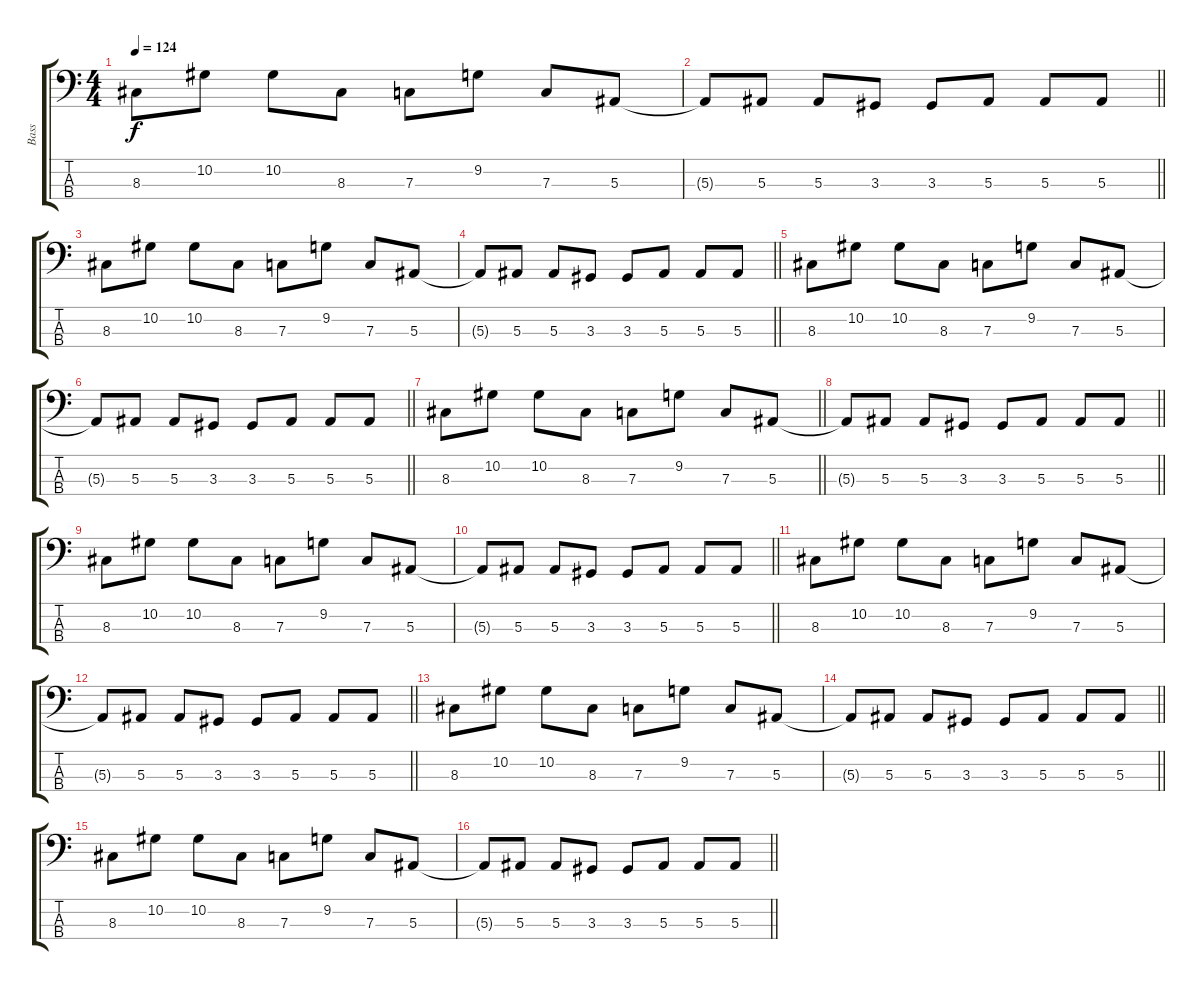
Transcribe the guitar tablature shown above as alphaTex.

\track ("Bass" "Bass") {instrument electricbassfinger}
\staff {score tabs}
\tuning (Eb2 Bb1 F1 C1) {hide}
\ts (4 4)
\tempo 124
\clef f4
\ks c
8.3.8{dy f} 10.2.8 10.2.8 8.3.8 7.3.8 9.2.8 7.3.8 5.3.8 |
\barLineRight lightlight
5.3{t}.8 5.3.8 5.3.8 3.3.8 3.3.8 5.3.8 5.3.8 5.3.8 |
8.3.8 10.2.8 10.2.8 8.3.8 7.3.8 9.2.8 7.3.8 5.3.8 |
\barLineRight lightlight
5.3{t}.8 5.3.8 5.3.8 3.3.8 3.3.8 5.3.8 5.3.8 5.3.8 |
8.3.8 10.2.8 10.2.8 8.3.8 7.3.8 9.2.8 7.3.8 5.3.8 |
\barLineRight lightlight
5.3{t}.8 5.3.8 5.3.8 3.3.8 3.3.8 5.3.8 5.3.8 5.3.8 |
\barLineRight lightlight
8.3.8 10.2.8 10.2.8 8.3.8 7.3.8 9.2.8 7.3.8 5.3.8 |
\barLineRight lightlight
5.3{t}.8 5.3.8 5.3.8 3.3.8 3.3.8 5.3.8 5.3.8 5.3.8 |
8.3.8 10.2.8 10.2.8 8.3.8 7.3.8 9.2.8 7.3.8 5.3.8 |
\barLineRight lightlight
5.3{t}.8 5.3.8 5.3.8 3.3.8 3.3.8 5.3.8 5.3.8 5.3.8 |
8.3.8 10.2.8 10.2.8 8.3.8 7.3.8 9.2.8 7.3.8 5.3.8 |
\barLineRight lightlight
5.3{t}.8 5.3.8 5.3.8 3.3.8 3.3.8 5.3.8 5.3.8 5.3.8 |
8.3.8 10.2.8 10.2.8 8.3.8 7.3.8 9.2.8 7.3.8 5.3.8 |
\barLineRight lightlight
5.3{t}.8 5.3.8 5.3.8 3.3.8 3.3.8 5.3.8 5.3.8 5.3.8 |
8.3.8 10.2.8 10.2.8 8.3.8 7.3.8 9.2.8 7.3.8 5.3.8 |
\barLineRight lightlight
5.3{t}.8 5.3.8 5.3.8 3.3.8 3.3.8 5.3.8 5.3.8 5.3.8
